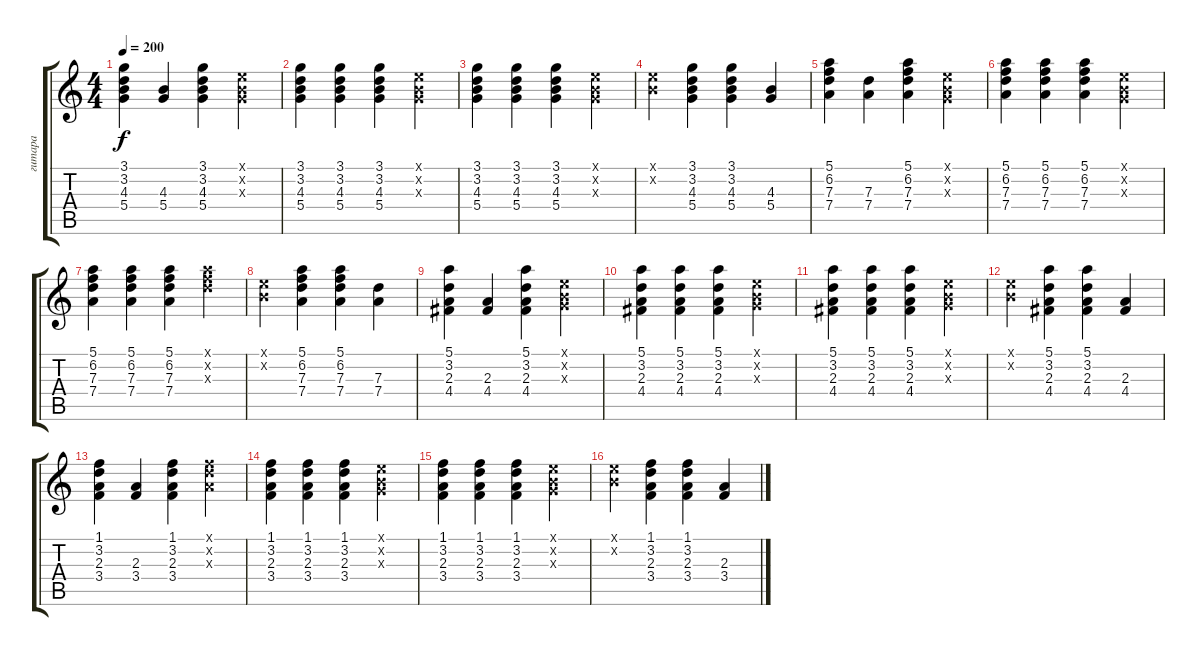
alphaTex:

\track ("гитара" "гитара") {instrument acousticguitarsteel}
\staff {score tabs}
\tuning (E4 B3 G3 D3 A2 E2) {hide}
\ts (4 4)
\tempo 200
\clef g2
\ks c
(3.1 3.2 4.3 5.4).4{dy f} (4.3 5.4).4 (3.1 3.2 4.3 5.4).4 (0.1{x} 0.2{x} 0.3{x}).4 |
(3.1 3.2 4.3 5.4).4 (3.1 3.2 4.3 5.4).4 (3.1 3.2 4.3 5.4).4 (0.1{x} 0.2{x} 0.3{x}).4 |
(3.1 3.2 4.3 5.4).4 (3.1 3.2 4.3 5.4).4 (3.1 3.2 4.3 5.4).4 (0.1{x} 0.2{x} 0.3{x}).4 |
(0.1{x} 0.2{x}).4 (3.1 3.2 4.3 5.4).4 (3.1 3.2 4.3 5.4).4 (4.3 5.4).4 |
(5.1 6.2 7.3 7.4).4 (7.3 7.4).4 (5.1 6.2 7.3 7.4).4 (0.1{x} 0.2{x} 0.3{x}).4 |
(5.1 6.2 7.3 7.4).4 (5.1 6.2 7.3 7.4).4 (5.1 6.2 7.3 7.4).4 (0.1{x} 0.2{x} 0.3{x}).4 |
(5.1 6.2 7.3 7.4).4 (5.1 6.2 7.3 7.4).4 (5.1 6.2 7.3 7.4).4 (5.1{x} 6.2{x} 7.3{x}).4 |
(0.1{x} 0.2{x}).4 (5.1 6.2 7.3 7.4).4 (5.1 6.2 7.3 7.4).4 (7.3 7.4).4 |
(5.1 3.2 2.3 4.4).4 (2.3 4.4).4 (5.1 3.2 2.3 4.4).4 (0.1{x} 0.2{x} 0.3{x}).4 |
(5.1 3.2 2.3 4.4).4 (5.1 3.2 2.3 4.4).4 (5.1 3.2 2.3 4.4).4 (0.1{x} 0.2{x} 0.3{x}).4 |
(5.1 3.2 2.3 4.4).4 (5.1 3.2 2.3 4.4).4 (5.1 3.2 2.3 4.4).4 (0.1{x} 0.2{x} 0.3{x}).4 |
(0.1{x} 0.2{x}).4 (5.1 3.2 2.3 4.4).4 (5.1 3.2 2.3 4.4).4 (2.3 4.4).4 |
(1.1 3.2 2.3 3.4).4 (2.3 3.4).4 (1.1 3.2 2.3 3.4).4 (1.1{x} 3.2{x} 2.3{x}).4 |
(1.1 3.2 2.3 3.4).4 (1.1 3.2 2.3 3.4).4 (1.1 3.2 2.3 3.4).4 (0.1{x} 0.2{x} 0.3{x}).4 |
(1.1 3.2 2.3 3.4).4 (1.1 3.2 2.3 3.4).4 (1.1 3.2 2.3 3.4).4 (0.1{x} 0.2{x} 0.3{x}).4 |
(0.1{x} 0.2{x}).4 (1.1 3.2 2.3 3.4).4 (1.1 3.2 2.3 3.4).4 (2.3 3.4).4
